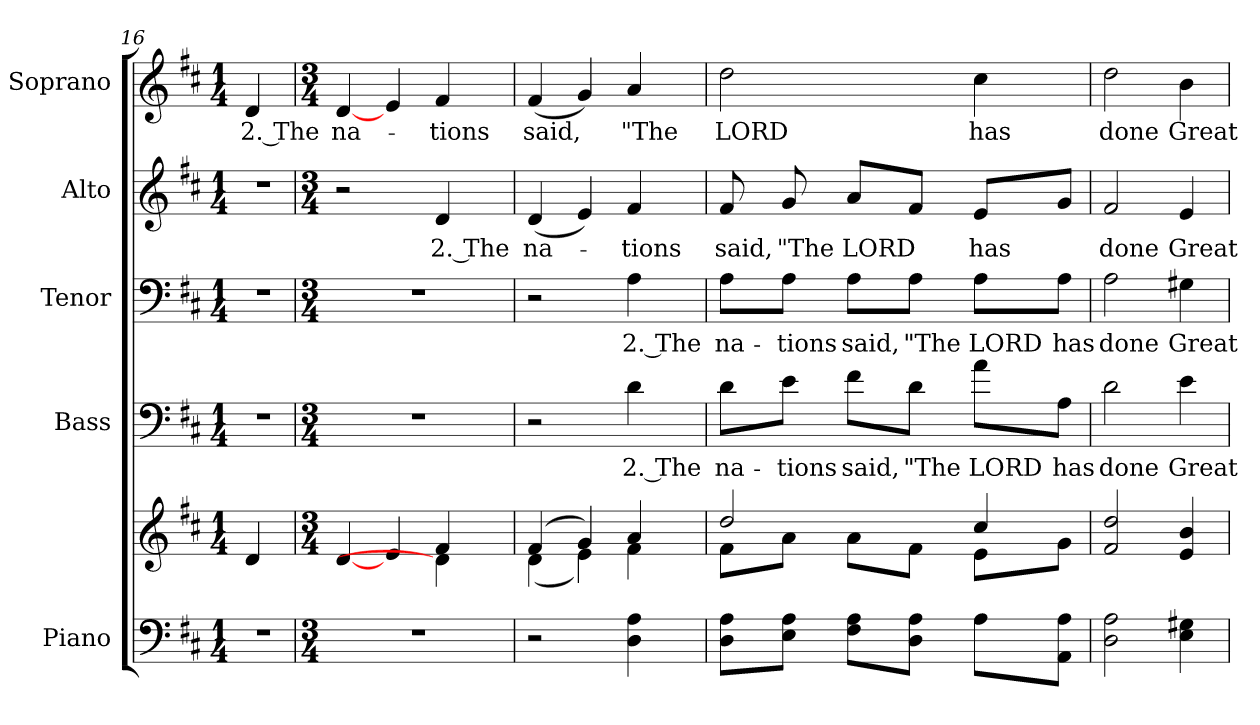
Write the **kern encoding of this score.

**kern	**kern	**kern	**text	**kern	**text	**kern	**text	**kern	**text
*part5	*part5	*part4	*part4	*part3	*part3	*part2	*part2	*part1	*part1
*staff6	*staff5	*staff4	*staff4	*staff3	*staff3	*staff2	*staff2	*staff1	*staff1
*I"Piano	*	*I"Bass	*	*I"Tenor	*	*I"Alto	*	*I"Soprano	*
*I'Pno.	*	*I'B.	*	*I'T.	*	*I'A.	*	*I'S.	*
*clefF4	*clefG2	*clefF4	*	*clefF4	*	*clefG2	*	*clefG2	*
*	*	*ITrd7c12	*	*	*	*	*	*	*
*k[f#c#]	*k[f#c#]	*k[f#c#]	*	*k[f#c#]	*	*k[f#c#]	*	*k[f#c#]	*
*D:	*D:	*D:	*	*D:	*	*D:	*	*D:	*
*M1/4	*M1/4	*M1/4	*	*M1/4	*	*M1/4	*	*M1/4	*
=16	=16	=16	=16	=16	=16	=16	=16	=16	=16
!LO:N:vis=1	!	!LO:N:vis=1	!	!LO:N:vis=1	!	!LO:N:vis=1	!	!	!
!	!	!	!	!	!	!	!	!	!LO:LY:b:color=#000000
4r	4di/	4r	.	4r	.	4r	.	4di/	2. The
=17	=17	=17	=17	=17	=17	=17	=17	=17	=17
*M3/4	*M3/4	*M3/4	*	*M3/4	*	*M3/4	*	*M3/4	*
!LO:N:vis=1	!	!LO:N:vis=1	!	!LO:N:vis=1	!	!	!	!	!
*	*^	*	*	*	*	*	*	*	*
!	!	!	!	!	!	!	!	!	!	!LO:LY:b:color=#000000
2.r	[<4di/	2ryy	2.r	.	2.r	.	2r	.	[<4di/	na-
.	4ei/	.	.	.	.	.	.	.	4ei/	.
!	!	!	!	!	!	!	!	!LO:LY:b:color=#000000	!	!
!	!	!	!	!	!	!	!	!	!	!LO:LY:b:color=#000000
.	4f#i/	4di\]	.	.	.	.	4di/	2. The	4f#i/	-tions
=18	=18	=18	=18	=18	=18	=18	=18	=18	=18	=18
!	!	!	!	!	!	!	!	!LO:LY:b:color=#000000	!	!
!	!	!	!	!	!	!	!	!	!	!LO:LY:b:color=#000000
2r	(4f#i/	(4di\	2r	.	2r	.	(4di/	na-	(4f#i/	said,
.	4gi/)	4ei\)	.	.	.	.	4ei/)	.	4gi/)	.
!	!	!	!	!LO:LY:b:color=#000000	!	!	!	!	!	!
!	!	!	!	!	!	!LO:LY:b:color=#000000	!	!	!	!
!	!	!	!	!	!	!	!	!LO:LY:b:color=#000000	!	!
!	!	!	!	!	!	!	!	!	!	!LO:LY:b:color=#000000
4Di\ 4Ai	4ai/	4f#i\	4Di\	2. The	4Ai\	2. The	4f#i/	-tions	4ai/	"The
!!LO:PB:g=z
=19	=19	=19	=19	=19	=19	=19	=19	=19	=19	=19
!	!	!	!	!LO:LY:b:color=#000000	!	!	!	!	!	!
!	!	!	!	!	!	!LO:LY:b:color=#000000	!	!	!	!
!	!	!	!	!	!	!	!	!LO:LY:b:color=#000000	!	!
!	!	!	!	!	!	!	!	!	!	!LO:LY:b:color=#000000
8Di\ 8Ai\L	2ddi/	8f#i\L	8Di\L	na-	8Ai\L	na-	8f#i/	said,	2ddi\	LORD
!	!	!	!	!LO:LY:b:color=#000000	!	!	!	!	!	!
!	!	!	!	!	!	!LO:LY:b:color=#000000	!	!	!	!
!	!	!	!	!	!	!	!	!LO:LY:b:color=#000000	!	!
8Ei\ 8Ai\J	.	8ai\J	8Ei\J	-tions	8Ai\J	-tions	8gi/	"The	.	.
!	!	!	!	!LO:LY:b:color=#000000	!	!	!	!	!	!
!	!	!	!	!	!	!LO:LY:b:color=#000000	!	!	!	!
!	!	!	!	!	!	!	!	!LO:LY:b:color=#000000	!	!
8F#i\ 8Ai\L	.	8ai\L	8F#i\L	said,	8Ai\L	said,	8ai/L	LORD	.	.
!	!	!	!	!LO:LY:b:color=#000000	!	!	!	!	!	!
!	!	!	!	!	!	!LO:LY:b:color=#000000	!	!	!	!
8Di\ 8Ai\J	.	8f#i\J	8Di\J	"The	8Ai\J	"The	8f#i/J	.	.	.
!	!	!	!	!LO:LY:b:color=#000000	!	!	!	!	!	!
!	!	!	!	!	!	!LO:LY:b:color=#000000	!	!	!	!
!	!	!	!	!	!	!	!	!LO:LY:b:color=#000000	!	!
!	!	!	!	!	!	!	!	!	!	!LO:LY:b:color=#000000
8Ai\L	4cc#i/	8ei\L	8Ai\L	LORD	8Ai\L	LORD	8ei/L	has	4cc#i\	has
!	!	!	!	!LO:LY:b:color=#000000	!	!	!	!	!	!
!	!	!	!	!	!	!LO:LY:b:color=#000000	!	!	!	!
8AAi\ 8Ai\J	.	8gi\J	8AAi\J	has	8Ai\J	has	8gi/J	.	.	.
*	*v	*v	*	*	*	*	*	*	*	*
=20	=20	=20	=20	=20	=20	=20	=20	=20	=20
*	*^	*	*	*	*	*	*	*	*
!	!	!	!	!LO:LY:b:color=#000000	!	!	!	!	!	!
*	*v	*v	*	*	*	*	*	*	*	*
*	*^	*	*	*	*	*	*	*	*
!	!	!	!	!	!	!LO:LY:b:color=#000000	!	!	!	!
*	*v	*v	*	*	*	*	*	*	*	*
*	*^	*	*	*	*	*	*	*	*
!	!	!	!	!	!	!	!	!LO:LY:b:color=#000000	!	!
*	*v	*v	*	*	*	*	*	*	*	*
*	*^	*	*	*	*	*	*	*	*
!	!	!	!	!	!	!	!	!	!	!LO:LY:b:color=#000000
*	*v	*v	*	*	*	*	*	*	*	*
2Di\ 2Ai	2f#i/ 2ddi	2Di\	done	2Ai\	done	2f#i/	done	2ddi\	done
!	!	!	!LO:LY:b:color=#000000	!	!	!	!	!	!
!	!	!	!	!	!LO:LY:b:color=#000000	!	!	!	!
!	!	!	!	!	!	!	!LO:LY:b:color=#000000	!	!
!	!	!	!	!	!	!	!	!	!LO:LY:b:color=#000000
4Ei\ 4G#Xi	4ei/ 4bi	4Ei\	Great	4G#Xi\	Great	4ei/	Great	4bi\	Great
=	=	=	=	=	=	=	=	=	=
*-	*-	*-	*-	*-	*-	*-	*-	*-	*-
